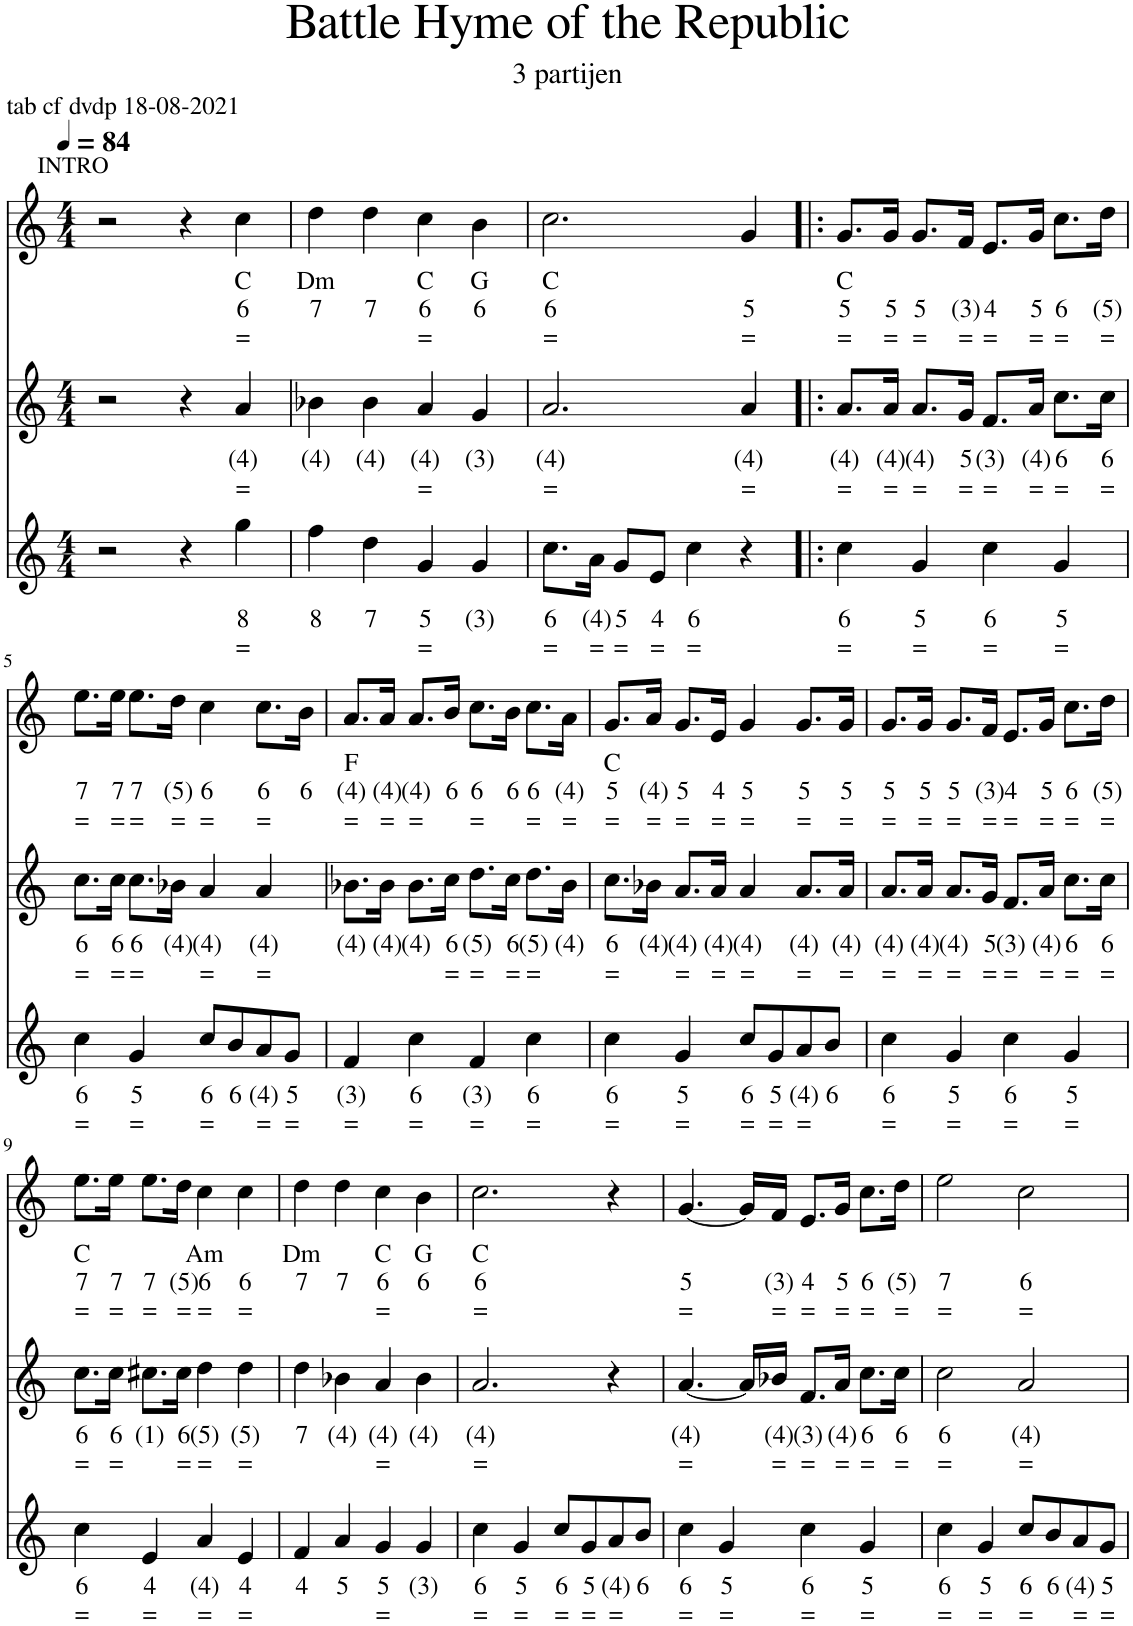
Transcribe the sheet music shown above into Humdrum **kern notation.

**kern	**text	**text	**kern	**text	**text	**kern	**text	**text	**text
*part3	*part3	*part3	*part2	*part2	*part2	*part1	*part1	*part1	*part1
*staff3	*staff3	*staff3	*staff2	*staff2	*staff2	*staff1	*staff1	*staff1	*staff1
*I"Klassieke gitaar	*	*	*I"Sopraanfluit in G	*	*	*I"Dwarsfluit	*	*	*
*clefG2	*	*	*clefG2	*	*	*clefG2	*	*	*
*	*	*	*Trd-4c-7	*	*	*	*	*	*
*k[]	*	*	*k[]	*	*	*k[]	*	*	*
*M4/4	*	*	*M4/4	*	*	*M4/4	*	*	*
*MM84	*	*	*MM84	*	*	*MM84	*	*	*
=1	=1	=1	=1	=1	=1	=1	=1	=1	=1
!	!	!	!	!	!	!LO:TX:a:t=INTRO	!	!	!
2r	.	.	2r	.	.	2r	.	.	.
4r	.	.	4r	.	.	4r	.	.	.
!	!LO:LY:b	!LO:LY:b	!	!LO:LY:b	!LO:LY:b	!	!LO:LY:b	!LO:LY:b	!LO:LY:b
4gg\	8	=	4a/	(4)	=	4cc\	C	6	=
=2	=2	=2	=2	=2	=2	=2	=2	=2	=2
!	!LO:LY:b	!	!	!LO:LY:b	!	!	!LO:LY:b	!LO:LY:b	!
4ff\	8	.	4b-X\	(4)	.	4dd\	Dm	7	.
!	!LO:LY:b	!	!	!LO:LY:b	!	!	!	!LO:LY:b	!
4dd\	7	.	4b-\	(4)	.	4dd\	.	7	.
!	!LO:LY:b	!LO:LY:b	!	!LO:LY:b	!LO:LY:b	!	!LO:LY:b	!LO:LY:b	!LO:LY:b
4g/	5	=	4a/	(4)	=	4cc\	C	6	=
!	!LO:LY:b	!	!	!LO:LY:b	!	!	!LO:LY:b	!LO:LY:b	!
4g/	(3)	.	4g/	(3)	.	4b\	G	6	.
=3	=3	=3	=3	=3	=3	=3	=3	=3	=3
!	!LO:LY:b	!LO:LY:b	!	!LO:LY:b	!LO:LY:b	!	!LO:LY:b	!LO:LY:b	!LO:LY:b
8.cc\L	6	=	2.a/	(4)	=	2.cc\	C	6	=
!	!LO:LY:b	!LO:LY:b	!	!	!	!	!	!	!
16a\Jk	(4)	=	.	.	.	.	.	.	.
!	!LO:LY:b	!LO:LY:b	!	!	!	!	!	!	!
8g/L	5	=	.	.	.	.	.	.	.
!	!LO:LY:b	!LO:LY:b	!	!	!	!	!	!	!
8e/J	4	=	.	.	.	.	.	.	.
!	!LO:LY:b	!LO:LY:b	!	!	!	!	!	!	!
4cc\	6	=	.	.	.	.	.	.	.
!	!	!	!	!LO:LY:b	!LO:LY:b	!	!	!LO:LY:b	!LO:LY:b
4r	.	.	4a/	(4)	=	4g/	.	5	=
=4!|:	=4!|:	=4!|:	=4!|:	=4!|:	=4!|:	=4!|:	=4!|:	=4!|:	=4!|:
!	!LO:LY:b	!LO:LY:b	!	!LO:LY:b	!LO:LY:b	!	!LO:LY:b	!LO:LY:b	!LO:LY:b
4cc\	6	=	8.a/L	(4)	=	8.g/L	C	5	=
!	!	!	!	!LO:LY:b	!LO:LY:b	!	!	!LO:LY:b	!LO:LY:b
.	.	.	16a/Jk	(4)	=	16g/Jk	.	5	=
!	!LO:LY:b	!LO:LY:b	!	!LO:LY:b	!LO:LY:b	!	!	!LO:LY:b	!LO:LY:b
4g/	5	=	8.a/L	(4)	=	8.g/L	.	5	=
!	!	!	!	!LO:LY:b	!LO:LY:b	!	!	!LO:LY:b	!LO:LY:b
.	.	.	16g/Jk	5	=	16f/Jk	.	(3)	=
!	!LO:LY:b	!LO:LY:b	!	!LO:LY:b	!LO:LY:b	!	!	!LO:LY:b	!LO:LY:b
4cc\	6	=	8.f/L	(3)	=	8.e/L	.	4	=
!	!	!	!	!LO:LY:b	!LO:LY:b	!	!	!LO:LY:b	!LO:LY:b
.	.	.	16a/Jk	(4)	=	16g/Jk	.	5	=
!	!LO:LY:b	!LO:LY:b	!	!LO:LY:b	!LO:LY:b	!	!	!LO:LY:b	!LO:LY:b
4g/	5	=	8.cc\L	6	=	8.cc\L	.	6	=
!	!	!	!	!LO:LY:b	!LO:LY:b	!	!	!LO:LY:b	!LO:LY:b
.	.	.	16cc\Jk	6	=	16dd\Jk	.	(5)	=
!!LO:LB:g=z
=5	=5	=5	=5	=5	=5	=5	=5	=5	=5
!	!LO:LY:b	!LO:LY:b	!	!LO:LY:b	!LO:LY:b	!	!	!LO:LY:b	!LO:LY:b
4cc\	6	=	8.cc\L	6	=	8.ee\L	.	7	=
!	!	!	!	!LO:LY:b	!LO:LY:b	!	!	!LO:LY:b	!LO:LY:b
.	.	.	16cc\Jk	6	=	16ee\Jk	.	7	=
!	!LO:LY:b	!LO:LY:b	!	!LO:LY:b	!LO:LY:b	!	!	!LO:LY:b	!LO:LY:b
4g/	5	=	8.cc\L	6	=	8.ee\L	.	7	=
!	!	!	!	!LO:LY:b	!	!	!	!LO:LY:b	!LO:LY:b
.	.	.	16b-X\Jk	(4)	.	16dd\Jk	.	(5)	=
!	!LO:LY:b	!LO:LY:b	!	!LO:LY:b	!LO:LY:b	!	!	!LO:LY:b	!LO:LY:b
8cc/L	6	=	4a/	(4)	=	4cc\	.	6	=
!	!LO:LY:b	!	!	!	!	!	!	!	!
8b/	6	.	.	.	.	.	.	.	.
!	!LO:LY:b	!LO:LY:b	!	!LO:LY:b	!LO:LY:b	!	!	!LO:LY:b	!LO:LY:b
8a/	(4)	=	4a/	(4)	=	8.cc\L	.	6	=
!	!LO:LY:b	!LO:LY:b	!	!	!	!	!	!	!
8g/J	5	=	.	.	.	.	.	.	.
!	!	!	!	!	!	!	!	!LO:LY:b	!
.	.	.	.	.	.	16b\Jk	.	6	.
=6	=6	=6	=6	=6	=6	=6	=6	=6	=6
!	!LO:LY:b	!LO:LY:b	!	!LO:LY:b	!	!	!LO:LY:b	!LO:LY:b	!LO:LY:b
4f/	(3)	=	8.b-X\L	(4)	.	8.a/L	F	(4)	=
!	!	!	!	!LO:LY:b	!	!	!	!LO:LY:b	!LO:LY:b
.	.	.	16b-\Jk	(4)	.	16a/Jk	.	(4)	=
!	!LO:LY:b	!LO:LY:b	!	!LO:LY:b	!	!	!	!LO:LY:b	!LO:LY:b
4cc\	6	=	8.b-\L	(4)	.	8.a/L	.	(4)	=
!	!	!	!	!LO:LY:b	!LO:LY:b	!	!	!LO:LY:b	!
.	.	.	16cc\Jk	6	=	16b/Jk	.	6	.
!	!LO:LY:b	!LO:LY:b	!	!LO:LY:b	!LO:LY:b	!	!	!LO:LY:b	!LO:LY:b
4f/	(3)	=	8.dd\L	(5)	=	8.cc\L	.	6	=
!	!	!	!	!LO:LY:b	!LO:LY:b	!	!	!LO:LY:b	!
.	.	.	16cc\Jk	6	=	16b\Jk	.	6	.
!	!LO:LY:b	!LO:LY:b	!	!LO:LY:b	!LO:LY:b	!	!	!LO:LY:b	!LO:LY:b
4cc\	6	=	8.dd\L	(5)	=	8.cc\L	.	6	=
!	!	!	!	!LO:LY:b	!	!	!	!LO:LY:b	!LO:LY:b
.	.	.	16b-\Jk	(4)	.	16a\Jk	.	(4)	=
=7	=7	=7	=7	=7	=7	=7	=7	=7	=7
!	!LO:LY:b	!LO:LY:b	!	!LO:LY:b	!LO:LY:b	!	!LO:LY:b	!LO:LY:b	!LO:LY:b
4cc\	6	=	8.cc\L	6	=	8.g/L	C	5	=
!	!	!	!	!LO:LY:b	!	!	!	!LO:LY:b	!LO:LY:b
.	.	.	16b-X\Jk	(4)	.	16a/Jk	.	(4)	=
!	!LO:LY:b	!LO:LY:b	!	!LO:LY:b	!LO:LY:b	!	!	!LO:LY:b	!LO:LY:b
4g/	5	=	8.a/L	(4)	=	8.g/L	.	5	=
!	!	!	!	!LO:LY:b	!LO:LY:b	!	!	!LO:LY:b	!LO:LY:b
.	.	.	16a/Jk	(4)	=	16e/Jk	.	4	=
!	!LO:LY:b	!LO:LY:b	!	!LO:LY:b	!LO:LY:b	!	!	!LO:LY:b	!LO:LY:b
8cc/L	6	=	4a/	(4)	=	4g/	.	5	=
!	!LO:LY:b	!LO:LY:b	!	!	!	!	!	!	!
8g/	5	=	.	.	.	.	.	.	.
!	!LO:LY:b	!LO:LY:b	!	!LO:LY:b	!LO:LY:b	!	!	!LO:LY:b	!LO:LY:b
8a/	(4)	=	8.a/L	(4)	=	8.g/L	.	5	=
!	!LO:LY:b	!	!	!	!	!	!	!	!
8b/J	6	.	.	.	.	.	.	.	.
!	!	!	!	!LO:LY:b	!LO:LY:b	!	!	!LO:LY:b	!LO:LY:b
.	.	.	16a/Jk	(4)	=	16g/Jk	.	5	=
=8	=8	=8	=8	=8	=8	=8	=8	=8	=8
!	!LO:LY:b	!LO:LY:b	!	!LO:LY:b	!LO:LY:b	!	!	!LO:LY:b	!LO:LY:b
4cc\	6	=	8.a/L	(4)	=	8.g/L	.	5	=
!	!	!	!	!LO:LY:b	!LO:LY:b	!	!	!LO:LY:b	!LO:LY:b
.	.	.	16a/Jk	(4)	=	16g/Jk	.	5	=
!	!LO:LY:b	!LO:LY:b	!	!LO:LY:b	!LO:LY:b	!	!	!LO:LY:b	!LO:LY:b
4g/	5	=	8.a/L	(4)	=	8.g/L	.	5	=
!	!	!	!	!LO:LY:b	!LO:LY:b	!	!	!LO:LY:b	!LO:LY:b
.	.	.	16g/Jk	5	=	16f/Jk	.	(3)	=
!	!LO:LY:b	!LO:LY:b	!	!LO:LY:b	!LO:LY:b	!	!	!LO:LY:b	!LO:LY:b
4cc\	6	=	8.f/L	(3)	=	8.e/L	.	4	=
!	!	!	!	!LO:LY:b	!LO:LY:b	!	!	!LO:LY:b	!LO:LY:b
.	.	.	16a/Jk	(4)	=	16g/Jk	.	5	=
!	!LO:LY:b	!LO:LY:b	!	!LO:LY:b	!LO:LY:b	!	!	!LO:LY:b	!LO:LY:b
4g/	5	=	8.cc\L	6	=	8.cc\L	.	6	=
!	!	!	!	!LO:LY:b	!LO:LY:b	!	!	!LO:LY:b	!LO:LY:b
.	.	.	16cc\Jk	6	=	16dd\Jk	.	(5)	=
!!LO:LB:g=z
=9	=9	=9	=9	=9	=9	=9	=9	=9	=9
!	!LO:LY:b	!LO:LY:b	!	!LO:LY:b	!LO:LY:b	!	!LO:LY:b	!LO:LY:b	!LO:LY:b
4cc\	6	=	8.cc\L	6	=	8.ee\L	C	7	=
!	!	!	!	!LO:LY:b	!LO:LY:b	!	!	!LO:LY:b	!LO:LY:b
.	.	.	16cc\Jk	6	=	16ee\Jk	.	7	=
!	!LO:LY:b	!LO:LY:b	!	!LO:LY:b	!	!	!	!LO:LY:b	!LO:LY:b
4e/	4	=	8.cc#X\L	(1)	.	8.ee\L	.	7	=
!	!	!	!	!LO:LY:b	!LO:LY:b	!	!	!LO:LY:b	!LO:LY:b
.	.	.	16cc#\Jk	6	=	16dd\Jk	.	(5)	=
!	!LO:LY:b	!LO:LY:b	!	!LO:LY:b	!LO:LY:b	!	!LO:LY:b	!LO:LY:b	!LO:LY:b
4a/	(4)	=	4dd\	(5)	=	4cc\	Am	6	=
!	!LO:LY:b	!LO:LY:b	!	!LO:LY:b	!LO:LY:b	!	!	!LO:LY:b	!LO:LY:b
4e/	4	=	4dd\	(5)	=	4cc\	.	6	=
=10	=10	=10	=10	=10	=10	=10	=10	=10	=10
!	!LO:LY:b	!	!	!LO:LY:b	!	!	!LO:LY:b	!LO:LY:b	!
4f/	4	.	4dd\	7	.	4dd\	Dm	7	.
!	!LO:LY:b	!	!	!LO:LY:b	!	!	!	!LO:LY:b	!
4a/	5	.	4b-X\	(4)	.	4dd\	.	7	.
!	!LO:LY:b	!LO:LY:b	!	!LO:LY:b	!LO:LY:b	!	!LO:LY:b	!LO:LY:b	!LO:LY:b
4g/	5	=	4a/	(4)	=	4cc\	C	6	=
!	!LO:LY:b	!	!	!LO:LY:b	!	!	!LO:LY:b	!LO:LY:b	!
4g/	(3)	.	4b-\	(4)	.	4b\	G	6	.
=11	=11	=11	=11	=11	=11	=11	=11	=11	=11
!	!LO:LY:b	!LO:LY:b	!	!LO:LY:b	!LO:LY:b	!	!LO:LY:b	!LO:LY:b	!LO:LY:b
4cc\	6	=	2.a/	(4)	=	2.cc\	C	6	=
!	!LO:LY:b	!LO:LY:b	!	!	!	!	!	!	!
4g/	5	=	.	.	.	.	.	.	.
!	!LO:LY:b	!LO:LY:b	!	!	!	!	!	!	!
8cc/L	6	=	.	.	.	.	.	.	.
!	!LO:LY:b	!LO:LY:b	!	!	!	!	!	!	!
8g/	5	=	.	.	.	.	.	.	.
!	!LO:LY:b	!LO:LY:b	!	!	!	!	!	!	!
8a/	(4)	=	4r	.	.	4r	.	.	.
!	!LO:LY:b	!	!	!	!	!	!	!	!
8b/J	6	.	.	.	.	.	.	.	.
=12	=12	=12	=12	=12	=12	=12	=12	=12	=12
!	!LO:LY:b	!LO:LY:b	!	!LO:LY:b	!LO:LY:b	!	!	!LO:LY:b	!LO:LY:b
4cc\	6	=	[4.a/	(4)	=	[4.g/	.	5	=
!	!LO:LY:b	!LO:LY:b	!	!	!	!	!	!	!
4g/	5	=	.	.	.	.	.	.	.
.	.	.	16a/LL]	.	.	16g/LL]	.	.	.
!	!	!	!	!LO:LY:b	!LO:LY:b	!	!	!LO:LY:b	!LO:LY:b
.	.	.	16b-X/JJ	(4)	=	16f/JJ	.	(3)	=
!	!LO:LY:b	!LO:LY:b	!	!LO:LY:b	!LO:LY:b	!	!	!LO:LY:b	!LO:LY:b
4cc\	6	=	8.f/L	(3)	=	8.e/L	.	4	=
!	!	!	!	!LO:LY:b	!LO:LY:b	!	!	!LO:LY:b	!LO:LY:b
.	.	.	16a/Jk	(4)	=	16g/Jk	.	5	=
!	!LO:LY:b	!LO:LY:b	!	!LO:LY:b	!LO:LY:b	!	!	!LO:LY:b	!LO:LY:b
4g/	5	=	8.cc\L	6	=	8.cc\L	.	6	=
!	!	!	!	!LO:LY:b	!LO:LY:b	!	!	!LO:LY:b	!LO:LY:b
.	.	.	16cc\Jk	6	=	16dd\Jk	.	(5)	=
=13	=13	=13	=13	=13	=13	=13	=13	=13	=13
!	!LO:LY:b	!LO:LY:b	!	!LO:LY:b	!LO:LY:b	!	!	!LO:LY:b	!LO:LY:b
4cc\	6	=	2cc\	6	=	2ee\	.	7	=
!	!LO:LY:b	!LO:LY:b	!	!	!	!	!	!	!
4g/	5	=	.	.	.	.	.	.	.
!	!LO:LY:b	!LO:LY:b	!	!LO:LY:b	!LO:LY:b	!	!	!LO:LY:b	!LO:LY:b
8cc/L	6	=	2a/	(4)	=	2cc\	.	6	=
!	!LO:LY:b	!	!	!	!	!	!	!	!
8b/	6	.	.	.	.	.	.	.	.
!	!LO:LY:b	!LO:LY:b	!	!	!	!	!	!	!
8a/	(4)	=	.	.	.	.	.	.	.
!	!LO:LY:b	!LO:LY:b	!	!	!	!	!	!	!
8g/J	5	=	.	.	.	.	.	.	.
=	=	=	=	=	=	=	=	=	=
*-	*-	*-	*-	*-	*-	*-	*-	*-	*-
